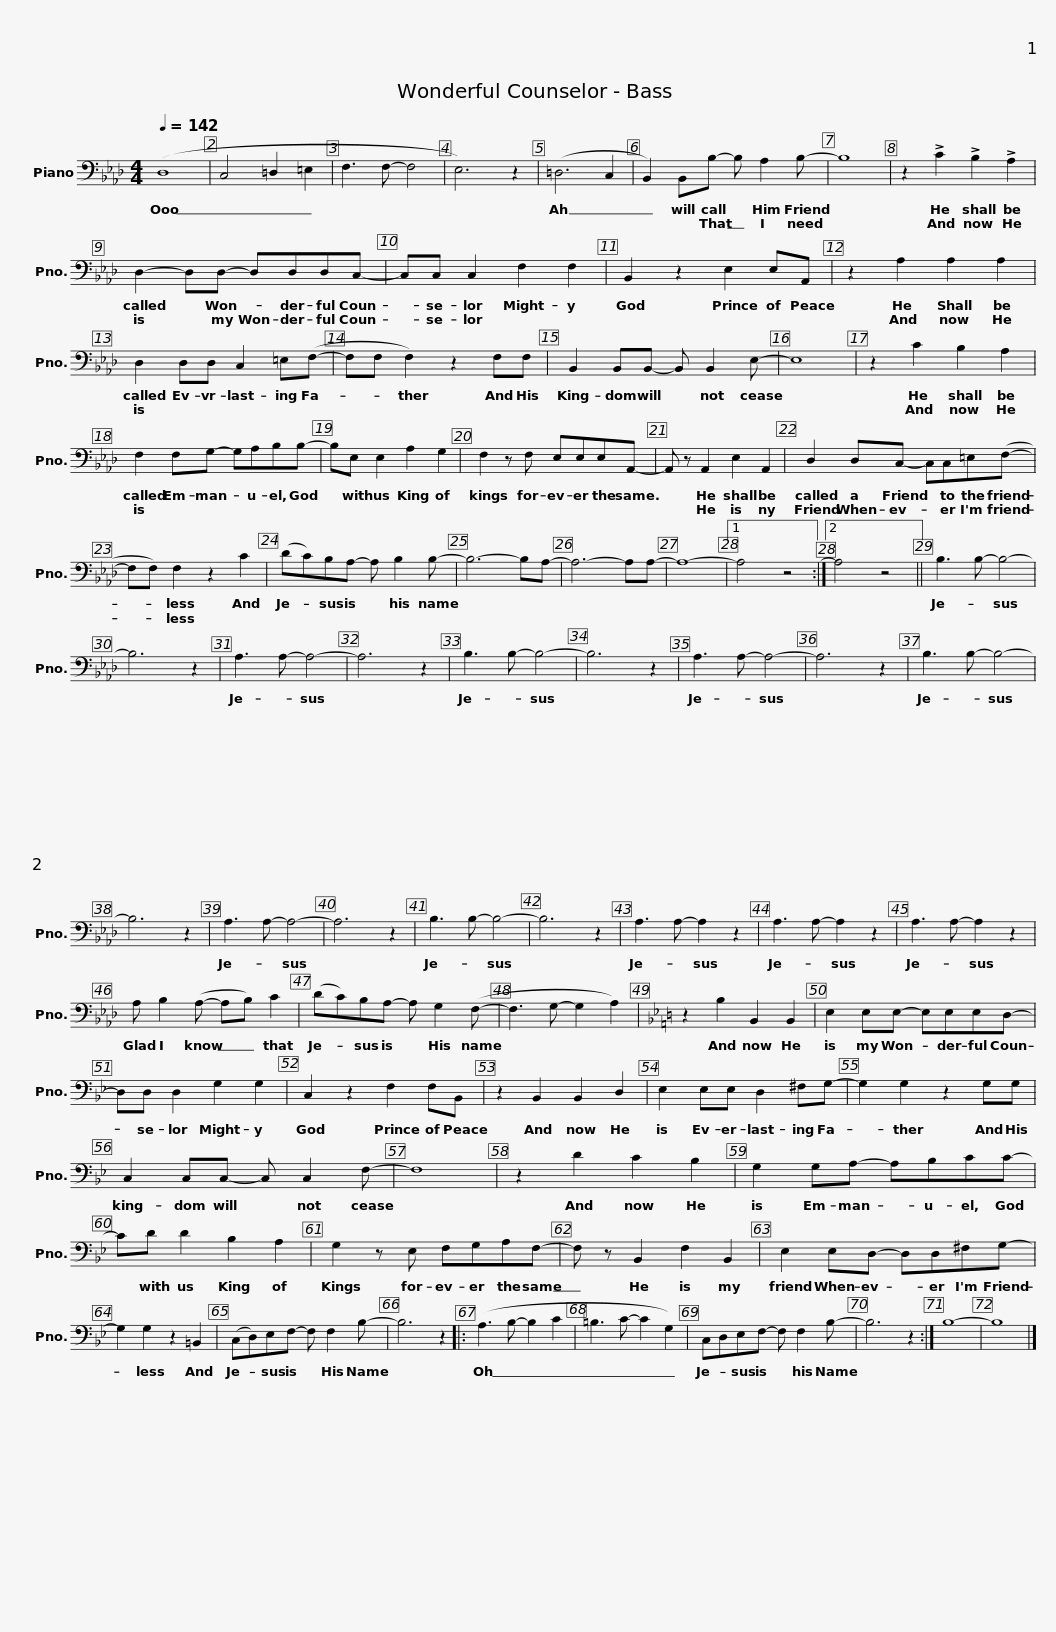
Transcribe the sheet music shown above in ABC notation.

X:1
L:1/8
Q:1/4=142
M:4/4
I:linebreak $
K:Ab
V:1 bass
V:1
 (D,8 | C,4 =D,2 =E,2 | F,3 F,- F,4 | E,6) z2 | (=D,6 C,2 | %5
 B,,2) B,,B,- B, A,2 B,- | B,8 | z2 !>!C2 !>!B,2 !>!A,2 |$ D,2- D,D,- D,D,D,C,- | C,C, C,2 F,2 F,2 | %10
 B,,2 z2 E,2 E,A,, | z2 A,2 A,2 A,2 |$ D,2 D,D, C,2 =E,(F,- | F,F, F,2) z2 F,F, | B,,2 B,,B,,- B,, B,,2 E,- | %15
 E,8 | z2 C2 B,2 A,2 |$ F,2 F,G,- G,A,B,B,- | B,E, E,2 A,2 G,2 | F,2 z F, E,E,E,A,,- | %20
 A,, z A,,2 E,2 A,,2 |$ D,2 D,C,- C,C,=E,(F,- | F,F,) F,2 z2 C2 | (DC)B,A,- A, B,2 B,- | B,6- B,A,- | %25
 A,6- A,A,- | A,8- |1 A,4 z4 :|2$ A,4 z4 || B,3 B,- B,4- | %30
 B,6 z2 | A,3 A,- A,4- | A,6 z2 | B,3 B,- B,4- | B,6 z2 | %35
 A,3 A,- A,4- | A,6 z2 | B,3 B,- B,4- | B,6 z2 | A,3 A,- A,4- | %40
 A,6 z2 |$ B,3 B,- B,4- | B,6 z2 | A,3 A,- A,2 z2 | A,3 A,- A,2 z2 | %45
 A,3 A,- A,2 z2 | A, B,2 (A,- A,B,) C2 | (DC)B,A,- A, G,2 (F,- |$ F,3 G,- G,2 A,2) |[K:Bb] z2 B,2 B,,2 B,,2 | %50
 E,2 E,E,- E,E,E,D,- | D,D, D,2 G,2 G,2 | C,2 z2 F,2 F,B,, |$ z2 B,,2 B,,2 D,2 | E,2 E,E, D,2 ^F,G,- | %55
 G,2 G,2 z2 G,G, | C,2 C,C,- C, C,2 F,- | F,8 | z2 D2 C2 B,2 |$ G,2 G,A,- A,B,CC- | %60
 CD D2 B,2 A,2 | G,2 z E, F,G,A,F,- | F, z B,,2 F,2 B,,2 |$ E,2 E,D,- D,D,^F,G,- | G,2 G,2 z2 =B,,2 | %65
 (C,D,)E,F,- F, F,2 B,- | B,6 z2 |: (A,3 B,- B,2 C2 | =B,3 C- C2 G,2) |$ C,D,E,F,- F, F,2 B,- | %70
 B,6 z2 :| B,8- | B,8 |] %73
